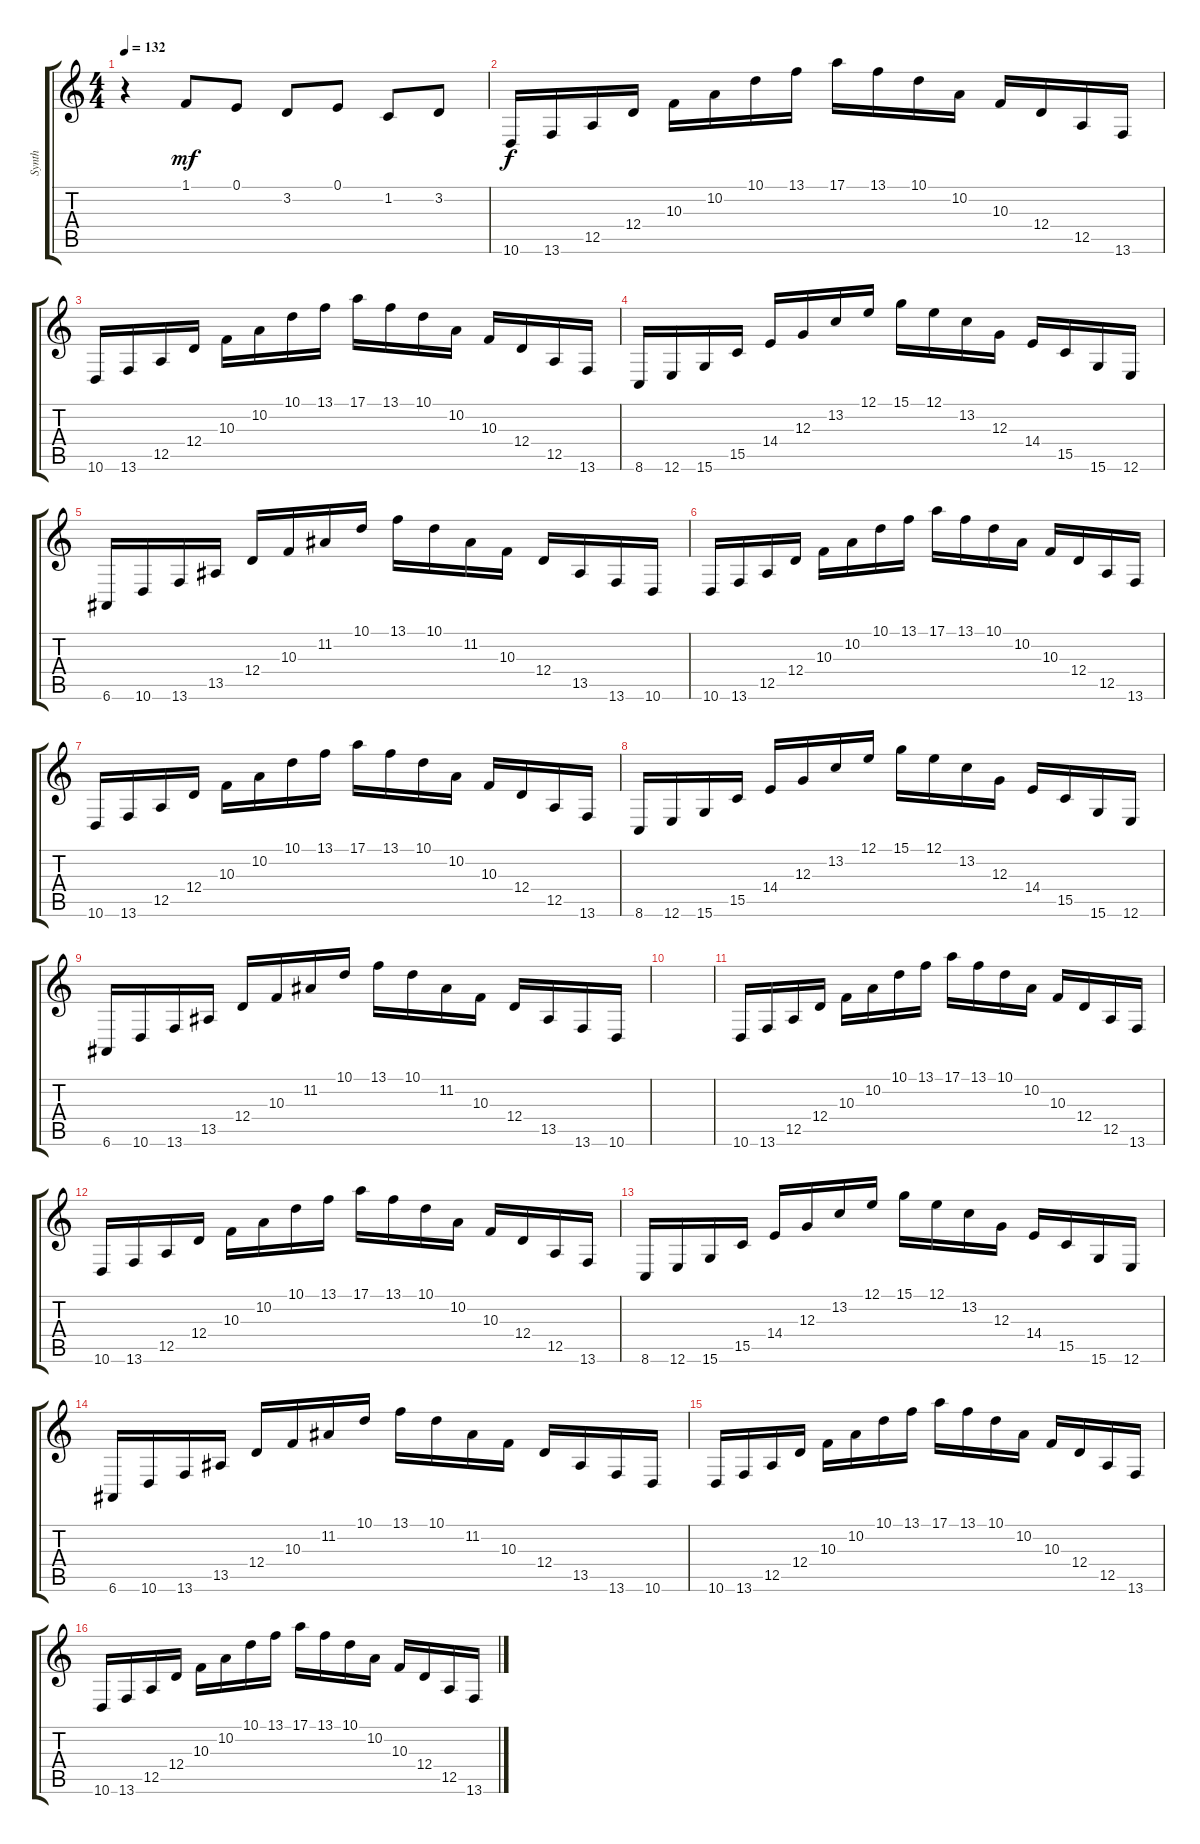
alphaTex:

\track ("Synth" "Synth") {instrument lead1square}
\staff {score tabs}
\tuning (E4 B3 G3 D3 A2 E2) {hide}
\ts (4 4)
\tempo 132
\clef g2
\ks c
r.4{dy fff} 1.1.8{dy mf} 0.1.8 3.2.8 0.1.8 1.2.8 3.2.8 |
10.6.16{dy f volume 12 instrument lead1square} 13.6.16 12.5.16 12.4.16 10.3.16 10.2.16 10.1.16 13.1.16 17.1.16 13.1.16 10.1.16 10.2.16 10.3.16 12.4.16 12.5.16 13.6.16 |
10.6.16 13.6.16 12.5.16 12.4.16 10.3.16 10.2.16 10.1.16 13.1.16 17.1.16 13.1.16 10.1.16 10.2.16 10.3.16 12.4.16 12.5.16 13.6.16 |
8.6.16 12.6.16 15.6.16 15.5.16 14.4.16 12.3.16 13.2.16 12.1.16 15.1.16 12.1.16 13.2.16 12.3.16 14.4.16 15.5.16 15.6.16 12.6.16 |
6.6.16 10.6.16 13.6.16 13.5.16 12.4.16 10.3.16 11.2.16 10.1.16 13.1.16 10.1.16 11.2.16 10.3.16 12.4.16 13.5.16 13.6.16 10.6.16 |
10.6.16 13.6.16 12.5.16 12.4.16 10.3.16 10.2.16 10.1.16 13.1.16 17.1.16 13.1.16 10.1.16 10.2.16 10.3.16 12.4.16 12.5.16 13.6.16 |
10.6.16 13.6.16 12.5.16 12.4.16 10.3.16 10.2.16 10.1.16 13.1.16 17.1.16 13.1.16 10.1.16 10.2.16 10.3.16 12.4.16 12.5.16 13.6.16 |
8.6.16 12.6.16 15.6.16 15.5.16 14.4.16 12.3.16 13.2.16 12.1.16 15.1.16 12.1.16 13.2.16 12.3.16 14.4.16 15.5.16 15.6.16 12.6.16 |
6.6.16 10.6.16 13.6.16 13.5.16 12.4.16 10.3.16 11.2.16 10.1.16 13.1.16 10.1.16 11.2.16 10.3.16 12.4.16 13.5.16 13.6.16 10.6.16 |
|
10.6.16{volume 12 instrument lead1square} 13.6.16 12.5.16 12.4.16 10.3.16 10.2.16 10.1.16 13.1.16 17.1.16 13.1.16 10.1.16 10.2.16 10.3.16 12.4.16 12.5.16 13.6.16 |
10.6.16 13.6.16 12.5.16 12.4.16 10.3.16 10.2.16 10.1.16 13.1.16 17.1.16 13.1.16 10.1.16 10.2.16 10.3.16 12.4.16 12.5.16 13.6.16 |
8.6.16 12.6.16 15.6.16 15.5.16 14.4.16 12.3.16 13.2.16 12.1.16 15.1.16 12.1.16 13.2.16 12.3.16 14.4.16 15.5.16 15.6.16 12.6.16 |
6.6.16 10.6.16 13.6.16 13.5.16 12.4.16 10.3.16 11.2.16 10.1.16 13.1.16 10.1.16 11.2.16 10.3.16 12.4.16 13.5.16 13.6.16 10.6.16 |
10.6.16 13.6.16 12.5.16 12.4.16 10.3.16 10.2.16 10.1.16 13.1.16 17.1.16 13.1.16 10.1.16 10.2.16 10.3.16 12.4.16 12.5.16 13.6.16 |
10.6.16 13.6.16 12.5.16 12.4.16 10.3.16 10.2.16 10.1.16 13.1.16 17.1.16 13.1.16 10.1.16 10.2.16 10.3.16 12.4.16 12.5.16 13.6.16
